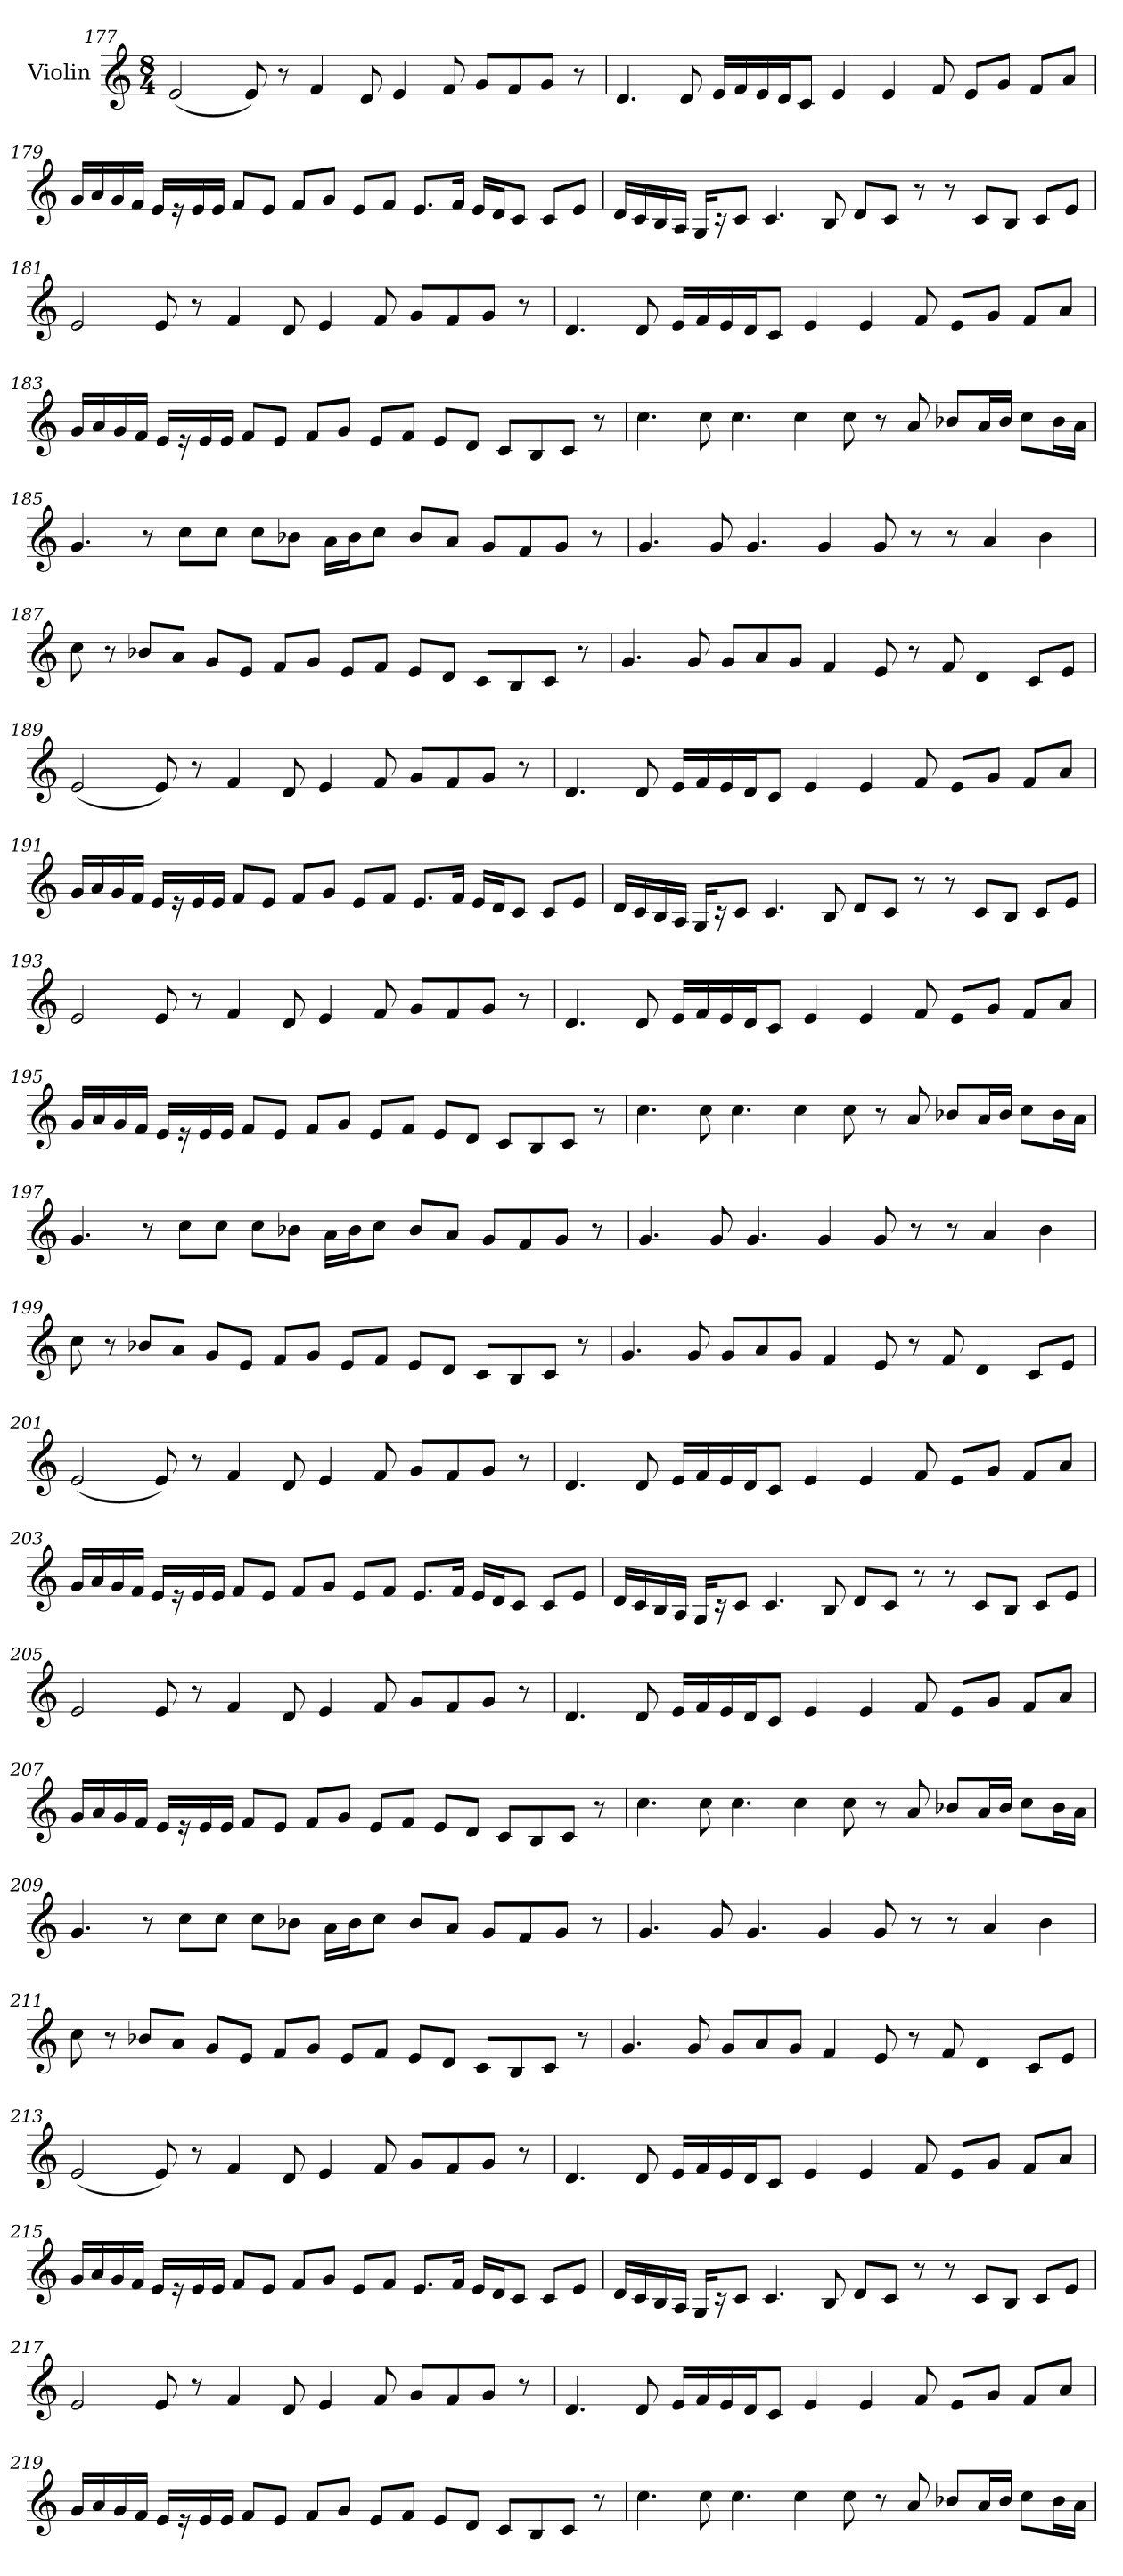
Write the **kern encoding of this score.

**kern
*part1
*staff1
*I"Violin
!!LO:PB:g=z
*clefG2
*k[]
*M8/4
=177
(<2e/
8e/)
8r
4f/
8d/
4e/
8f/
8g/L
8f/
8g/J
8r
=178
4.d/
8d/
16e/LL
16f/
16e/
16d/J
8c/J
4e/
4e/
8f/
8e/L
8g/J
8f/L
8a/J
!!LO:LB:g=z
=179
16g/LL
16a/
16g/
16f/JJ
16e/LL
16r
16e/
16e/JJ
8f/L
8e/J
8f/L
8g/J
8e/L
8f/J
8.e/L
16f/Jk
16e/LL
16d/J
8c/J
8c/L
8e/J
!!LO:LB:g=z
=180
16d/LL
16c/
16B/
16A/JJ
16G/KL
16r
8c/J
4.c/
8B/
8d/L
8c/J
8r
8r
8c/L
8B/J
8c/L
8e/J
!!LO:LB:g=z
=181
2e/
8e/
8r
4f/
8d/
4e/
8f/
8g/L
8f/
8g/J
8r
=182
4.d/
8d/
16e/LL
16f/
16e/
16d/J
8c/J
4e/
4e/
8f/
8e/L
8g/J
8f/L
8a/J
!!LO:LB:g=z
=183
16g/LL
16a/
16g/
16f/JJ
16e/LL
16r
16e/
16e/JJ
8f/L
8e/J
8f/L
8g/J
8e/L
8f/J
8e/L
8d/J
8c/L
8B/
8c/J
8r
=184
4.cc\
8cc\
4.cc\
4cc\
8cc\
8r
8a/
8b-X/L
16a/L
16b-/JJ
8cc\L
16b-\L
16a\JJ
!!LO:LB:g=z
=185
4.g/
8r
8cc\L
8cc\J
8cc\L
8b-X\J
16a\LL
16b-\J
8cc\J
8b-/L
8a/J
8g/L
8f/
8g/J
8r
=186
4.g/
8g/
4.g/
4g/
8g/
8r
8r
4a/
4b\
!!LO:LB:g=z
=187
8cc\
8r
8b-X/L
8a/J
8g/L
8e/J
8f/L
8g/J
8e/L
8f/J
8e/L
8d/J
8c/L
8B/
8c/J
8r
=188
4.g/
8g/
8g/L
8a/
8g/J
4f/
8e/
8r
8f/
4d/
8c/L
8e/J
!!LO:LB:g=z
=189
(<2e/
8e/)
8r
4f/
8d/
4e/
8f/
8g/L
8f/
8g/J
8r
=190
4.d/
8d/
16e/LL
16f/
16e/
16d/J
8c/J
4e/
4e/
8f/
8e/L
8g/J
8f/L
8a/J
!!LO:PB:g=z
=191
16g/LL
16a/
16g/
16f/JJ
16e/LL
16r
16e/
16e/JJ
8f/L
8e/J
8f/L
8g/J
8e/L
8f/J
8.e/L
16f/Jk
16e/LL
16d/J
8c/J
8c/L
8e/J
!!LO:LB:g=z
=192
16d/LL
16c/
16B/
16A/JJ
16G/KL
16r
8c/J
4.c/
8B/
8d/L
8c/J
8r
8r
8c/L
8B/J
8c/L
8e/J
!!LO:PB:g=z
=193
2e/
8e/
8r
4f/
8d/
4e/
8f/
8g/L
8f/
8g/J
8r
=194
4.d/
8d/
16e/LL
16f/
16e/
16d/J
8c/J
4e/
4e/
8f/
8e/L
8g/J
8f/L
8a/J
!!LO:LB:g=z
=195
16g/LL
16a/
16g/
16f/JJ
16e/LL
16r
16e/
16e/JJ
8f/L
8e/J
8f/L
8g/J
8e/L
8f/J
8e/L
8d/J
8c/L
8B/
8c/J
8r
=196
4.cc\
8cc\
4.cc\
4cc\
8cc\
8r
8a/
8b-X/L
16a/L
16b-/JJ
8cc\L
16b-\L
16a\JJ
!!LO:LB:g=z
=197
4.g/
8r
8cc\L
8cc\J
8cc\L
8b-X\J
16a\LL
16b-\J
8cc\J
8b-/L
8a/J
8g/L
8f/
8g/J
8r
=198
4.g/
8g/
4.g/
4g/
8g/
8r
8r
4a/
4b\
!!LO:LB:g=z
=199
8cc\
8r
8b-X/L
8a/J
8g/L
8e/J
8f/L
8g/J
8e/L
8f/J
8e/L
8d/J
8c/L
8B/
8c/J
8r
=200
4.g/
8g/
8g/L
8a/
8g/J
4f/
8e/
8r
8f/
4d/
8c/L
8e/J
!!LO:LB:g=z
=201
(<2e/
8e/)
8r
4f/
8d/
4e/
8f/
8g/L
8f/
8g/J
8r
=202
4.d/
8d/
16e/LL
16f/
16e/
16d/J
8c/J
4e/
4e/
8f/
8e/L
8g/J
8f/L
8a/J
!!LO:LB:g=z
=203
16g/LL
16a/
16g/
16f/JJ
16e/LL
16r
16e/
16e/JJ
8f/L
8e/J
8f/L
8g/J
8e/L
8f/J
8.e/L
16f/Jk
16e/LL
16d/J
8c/J
8c/L
8e/J
!!LO:LB:g=z
=204
16d/LL
16c/
16B/
16A/JJ
16G/KL
16r
8c/J
4.c/
8B/
8d/L
8c/J
8r
8r
8c/L
8B/J
8c/L
8e/J
!!LO:LB:g=z
=205
2e/
8e/
8r
4f/
8d/
4e/
8f/
8g/L
8f/
8g/J
8r
=206
4.d/
8d/
16e/LL
16f/
16e/
16d/J
8c/J
4e/
4e/
8f/
8e/L
8g/J
8f/L
8a/J
!!LO:PB:g=z
=207
16g/LL
16a/
16g/
16f/JJ
16e/LL
16r
16e/
16e/JJ
8f/L
8e/J
8f/L
8g/J
8e/L
8f/J
8e/L
8d/J
8c/L
8B/
8c/J
8r
=208
4.cc\
8cc\
4.cc\
4cc\
8cc\
8r
8a/
8b-X/L
16a/L
16b-/JJ
8cc\L
16b-\L
16a\JJ
!!LO:PB:g=z
=209
4.g/
8r
8cc\L
8cc\J
8cc\L
8b-X\J
16a\LL
16b-\J
8cc\J
8b-/L
8a/J
8g/L
8f/
8g/J
8r
=210
4.g/
8g/
4.g/
4g/
8g/
8r
8r
4a/
4b\
!!LO:LB:g=z
=211
8cc\
8r
8b-X/L
8a/J
8g/L
8e/J
8f/L
8g/J
8e/L
8f/J
8e/L
8d/J
8c/L
8B/
8c/J
8r
=212
4.g/
8g/
8g/L
8a/
8g/J
4f/
8e/
8r
8f/
4d/
8c/L
8e/J
!!LO:LB:g=z
=213
(<2e/
8e/)
8r
4f/
8d/
4e/
8f/
8g/L
8f/
8g/J
8r
=214
4.d/
8d/
16e/LL
16f/
16e/
16d/J
8c/J
4e/
4e/
8f/
8e/L
8g/J
8f/L
8a/J
!!LO:LB:g=z
=215
16g/LL
16a/
16g/
16f/JJ
16e/LL
16r
16e/
16e/JJ
8f/L
8e/J
8f/L
8g/J
8e/L
8f/J
8.e/L
16f/Jk
16e/LL
16d/J
8c/J
8c/L
8e/J
!!LO:LB:g=z
=216
16d/LL
16c/
16B/
16A/JJ
16G/KL
16r
8c/J
4.c/
8B/
8d/L
8c/J
8r
8r
8c/L
8B/J
8c/L
8e/J
!!LO:LB:g=z
=217
2e/
8e/
8r
4f/
8d/
4e/
8f/
8g/L
8f/
8g/J
8r
=218
4.d/
8d/
16e/LL
16f/
16e/
16d/J
8c/J
4e/
4e/
8f/
8e/L
8g/J
8f/L
8a/J
!!LO:LB:g=z
=219
16g/LL
16a/
16g/
16f/JJ
16e/LL
16r
16e/
16e/JJ
8f/L
8e/J
8f/L
8g/J
8e/L
8f/J
8e/L
8d/J
8c/L
8B/
8c/J
8r
=220
4.cc\
8cc\
4.cc\
4cc\
8cc\
8r
8a/
8b-X/L
16a/L
16b-/JJ
8cc\L
16b-\L
16a\JJ
=
*-
